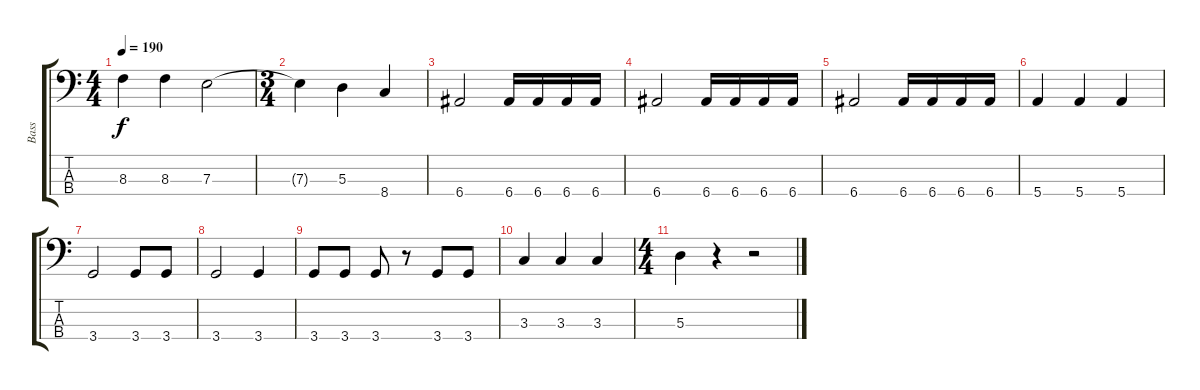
\track ("Bass" "Bass") {instrument electricbasspick}
\staff {score tabs}
\tuning (G2 D2 A1 E1) {hide}
\ts (4 4)
\tempo 190
\clef f4
\ks c
8.3{t}.4{dy f} 8.3.4 7.3.2 |
\ts (3 4)
7.3{t}.4 5.3.4 8.4.4 |
6.4.2 6.4.16 6.4.16 6.4.16 6.4.16 |
6.4.2 6.4.16 6.4.16 6.4.16 6.4.16 |
6.4.2 6.4.16 6.4.16 6.4.16 6.4.16 |
5.4.4 5.4.4 5.4.4 |
3.4.2 3.4.8 3.4.8 |
3.4.2 3.4.4 |
3.4.8 3.4.8 3.4.8 r.8 3.4.8 3.4.8 |
3.3.4 3.3.4 3.3.4 |
\ts (4 4)
5.3.4 r.4 r.2
